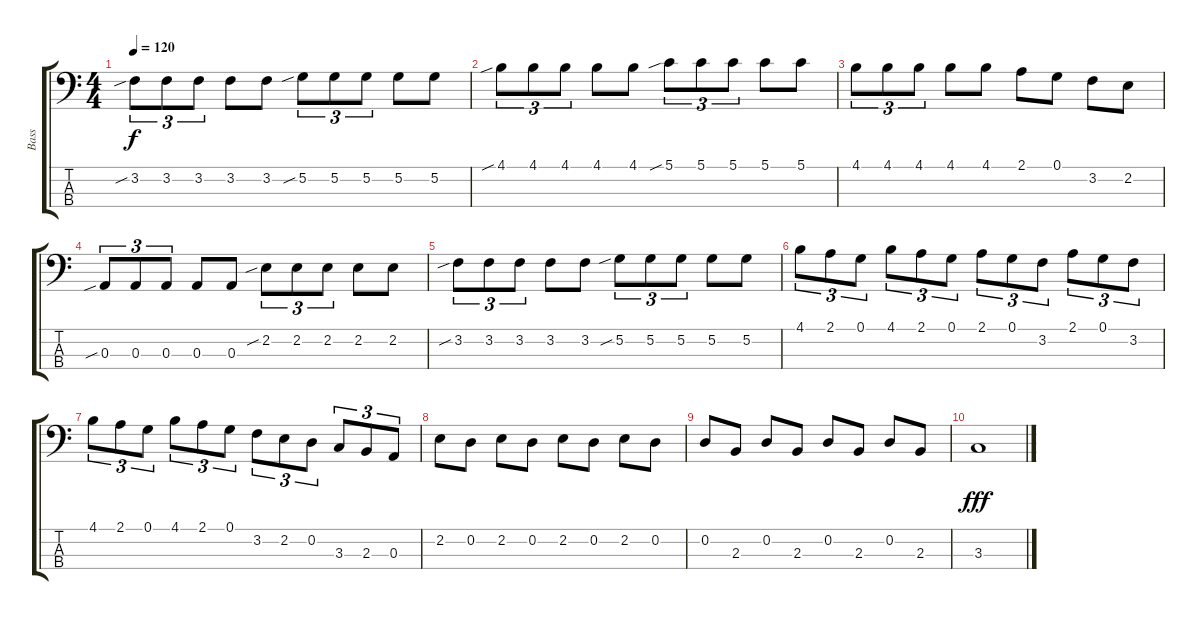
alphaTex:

\track ("Bass" "Bass") {instrument electricbassfinger}
\staff {score tabs}
\tuning (G2 D2 A1 E1) {hide}
\ts (4 4)
\tempo 120
\clef f4
\ks c
3.2{sib}.8{tu (3 2) dy f} 3.2.8{tu (3 2)} 3.2.8{tu (3 2)} 3.2.8 3.2.8 5.2{sib}.8{tu (3 2)} 5.2.8{tu (3 2)} 5.2.8{tu (3 2)} 5.2.8 5.2.8 |
4.1{sib}.8{tu (3 2)} 4.1.8{tu (3 2)} 4.1.8{tu (3 2)} 4.1.8 4.1.8 5.1{sib}.8{tu (3 2)} 5.1.8{tu (3 2)} 5.1.8{tu (3 2)} 5.1.8 5.1.8 |
4.1.8{tu (3 2)} 4.1.8{tu (3 2)} 4.1.8{tu (3 2)} 4.1.8 4.1.8 2.1.8 0.1.8 3.2.8 2.2.8 |
0.3{sib}.8{tu (3 2)} 0.3.8{tu (3 2)} 0.3.8{tu (3 2)} 0.3.8 0.3.8 2.2{sib}.8{tu (3 2)} 2.2.8{tu (3 2)} 2.2.8{tu (3 2)} 2.2.8 2.2.8 |
3.2{sib}.8{tu (3 2)} 3.2.8{tu (3 2)} 3.2.8{tu (3 2)} 3.2.8 3.2.8 5.2{sib}.8{tu (3 2)} 5.2.8{tu (3 2)} 5.2.8{tu (3 2)} 5.2.8 5.2.8 |
4.1.8{tu (3 2)} 2.1.8{tu (3 2)} 0.1.8{tu (3 2)} 4.1.8{tu (3 2)} 2.1.8{tu (3 2)} 0.1.8{tu (3 2)} 2.1.8{tu (3 2)} 0.1.8{tu (3 2)} 3.2.8{tu (3 2)} 2.1.8{tu (3 2)} 0.1.8{tu (3 2)} 3.2.8{tu (3 2)} |
4.1.8{tu (3 2)} 2.1.8{tu (3 2)} 0.1.8{tu (3 2)} 4.1.8{tu (3 2)} 2.1.8{tu (3 2)} 0.1.8{tu (3 2)} 3.2.8{tu (3 2)} 2.2.8{tu (3 2)} 0.2.8{tu (3 2)} 3.3.8{tu (3 2)} 2.3.8{tu (3 2)} 0.3.8{tu (3 2)} |
2.2.8 0.2.8 2.2.8 0.2.8 2.2.8 0.2.8 2.2.8 0.2.8 |
0.2.8 2.3.8 0.2.8 2.3.8 0.2.8 2.3.8 0.2.8 2.3.8 |
3.3.1{dy fff}
